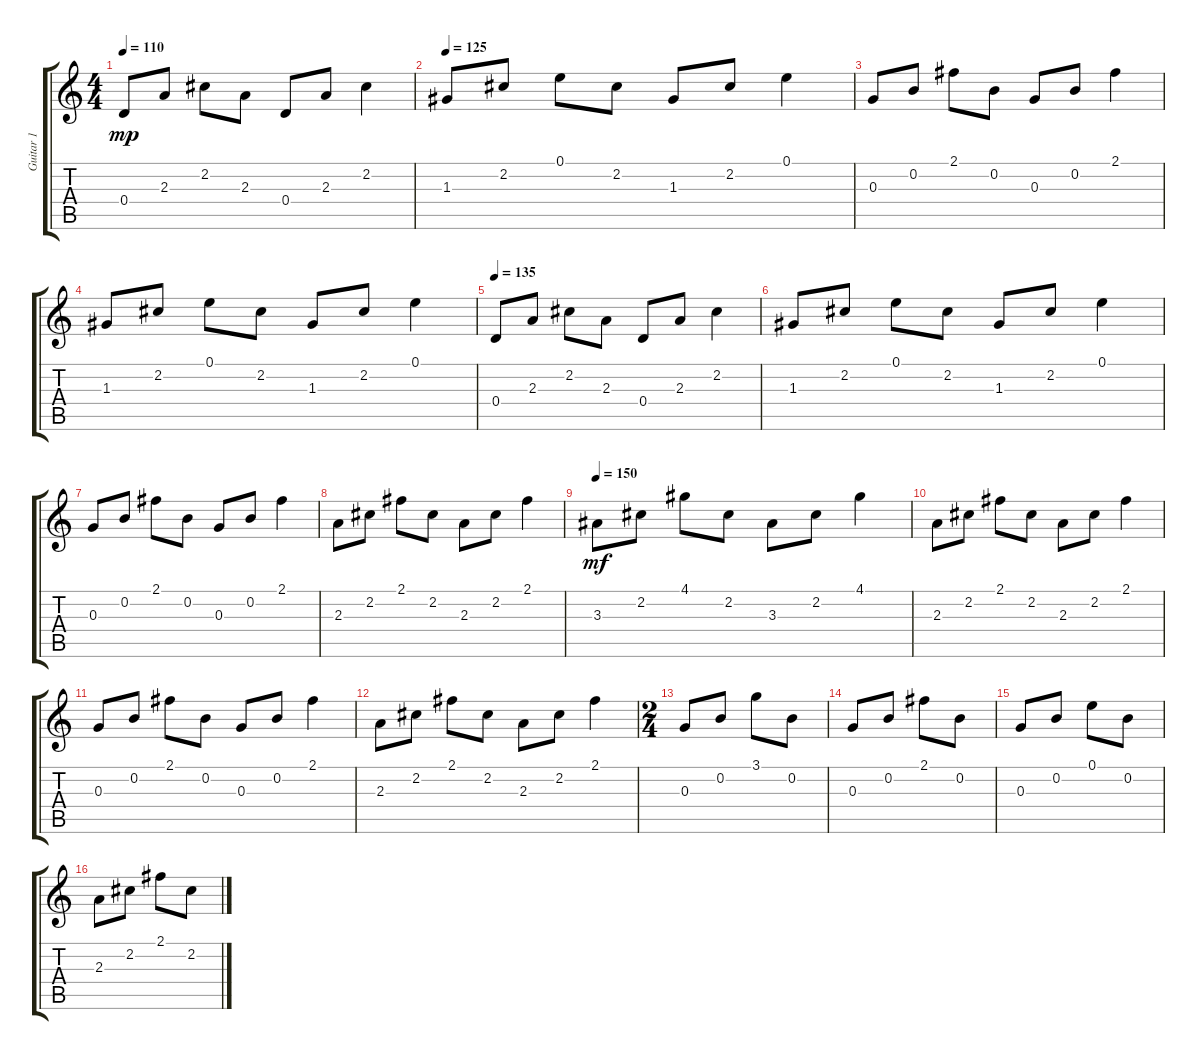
\track ("Guitar 1" "Guitar 1") {instrument acousticguitarsteel}
\staff {score tabs}
\tuning (E4 B3 G3 D3 A2 E2) {hide}
\ts (4 4)
\tempo 110
\clef g2
\ks c
0.4.8{dy mp} 2.3.8 2.2.8 2.3.8 0.4.8 2.3.8 2.2.4 |
\tempo 125
1.3.8 2.2.8 0.1.8 2.2.8 1.3.8 2.2.8 0.1.4 |
0.3.8 0.2.8 2.1.8 0.2.8 0.3.8 0.2.8 2.1.4 |
1.3.8 2.2.8 0.1.8 2.2.8 1.3.8 2.2.8 0.1.4 |
\tempo 135
0.4.8 2.3.8 2.2.8 2.3.8 0.4.8 2.3.8 2.2.4 |
1.3.8 2.2.8 0.1.8 2.2.8 1.3.8 2.2.8 0.1.4 |
0.3.8 0.2.8 2.1.8 0.2.8 0.3.8 0.2.8 2.1.4 |
2.3.8 2.2.8 2.1.8 2.2.8 2.3.8 2.2.8 2.1.4 |
\tempo 150
3.3.8{dy mf} 2.2.8 4.1.8 2.2.8 3.3.8 2.2.8 4.1.4 |
2.3.8 2.2.8 2.1.8 2.2.8 2.3.8 2.2.8 2.1.4 |
0.3.8 0.2.8 2.1.8 0.2.8 0.3.8 0.2.8 2.1.4 |
2.3.8 2.2.8 2.1.8 2.2.8 2.3.8 2.2.8 2.1.4 |
\ts (2 4)
0.3.8 0.2.8 3.1.8 0.2.8 |
0.3.8 0.2.8 2.1.8 0.2.8 |
0.3.8 0.2.8 0.1.8 0.2.8 |
2.3.8 2.2.8 2.1.8 2.2.8
